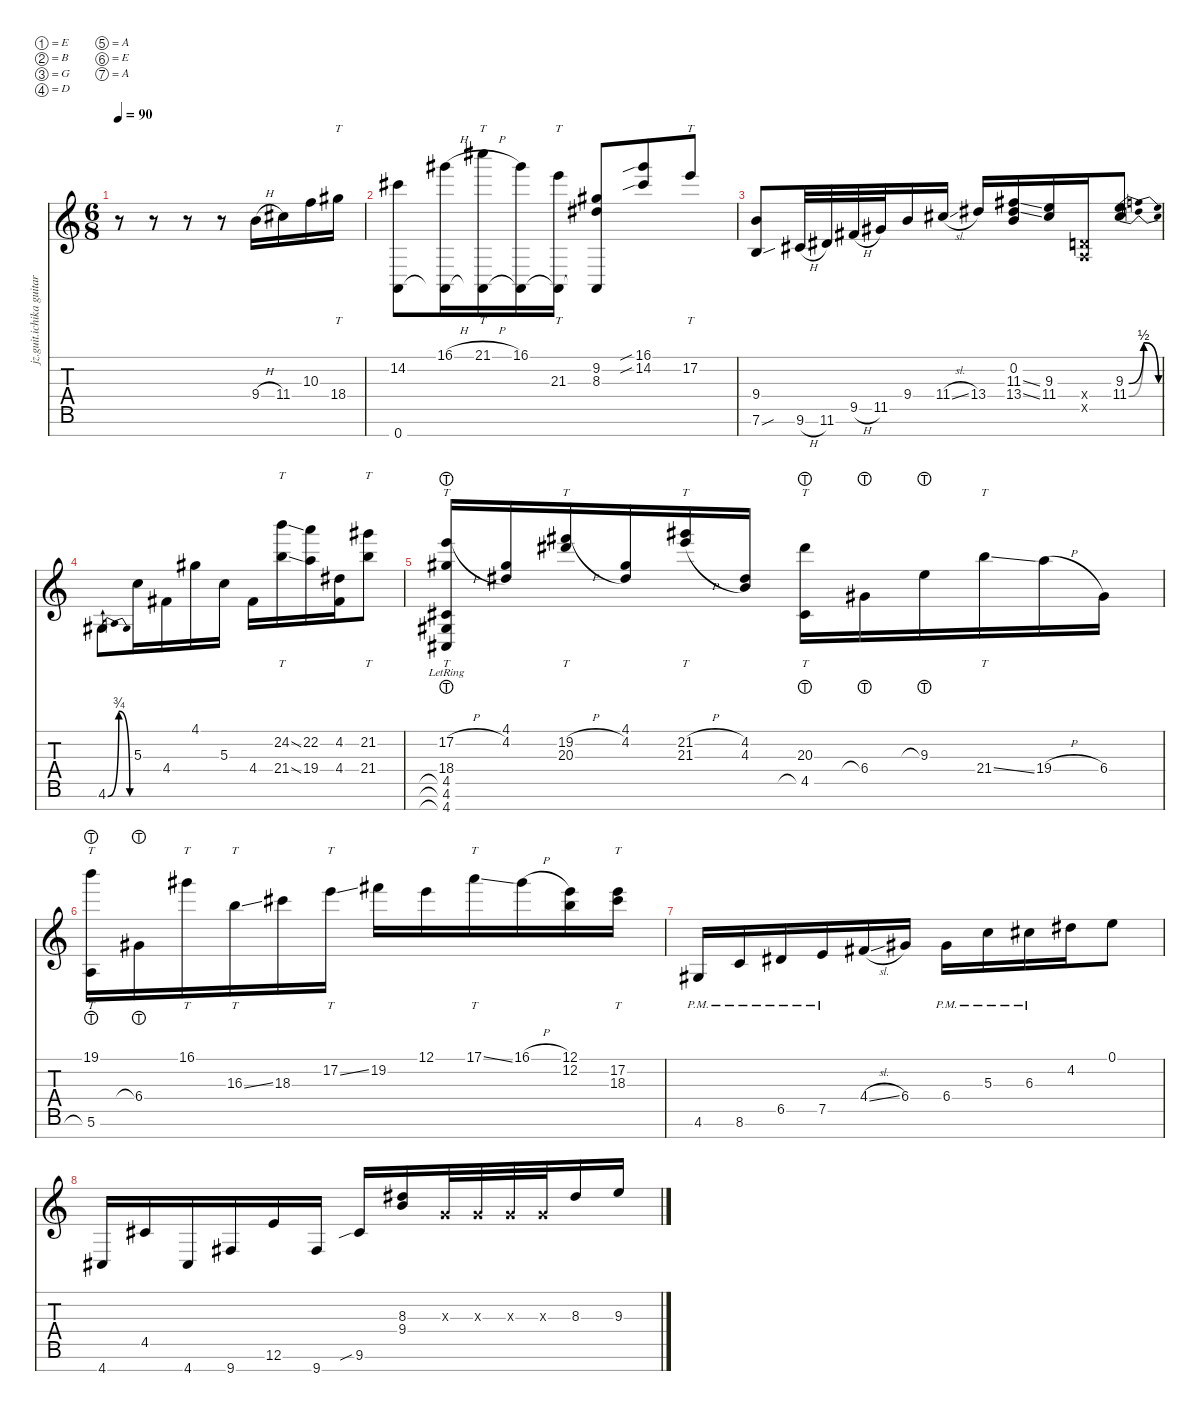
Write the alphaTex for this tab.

\defaultSystemsLayout 4
\hideDynamics
\bracketExtendMode nobrackets
\track ("Jazz Guitar" "jz.guit.ichika guitar") {instrument electricguitarjazz}
\staff {score tabs}
\tuning (E4 B3 G3 D3 A2 E2 A1)
\ts (6 8)
\beaming (8 3 3)
\tempo 90
\clef g2
\ks c
r.8{dy mf instrument electricguitarjazz beam Down} r.8{beam Down} r.8{beam Down} r.8{beam Down} 9.4{h}.16{beam Down} 11.4{acc #}.16{beam Down} 10.3.16{beam Down} 18.4{acc #}.16{tt beam Down} |
(14.2{acc #} 0.7).8{beam Down} (16.1{h acc #} 0.7{t}).16{beam Down} (21.1{h acc #} 0.7{t}).16{tt beam Down} (16.1{acc #} 0.7{t}).16{beam Down} (21.3 0.7{t}).16{tt beam Down} (9.2{acc #} 8.3{acc #} 0.7{t}).8{beam Up} (16.1{sib acc #} 14.2{sib acc #}).8{beam Up} 17.2.8{tt beam Up} |
(7.6{sou} 9.4).8{beam Up} 9.6{h acc #}.32{beam Up} 11.6{acc #}.32{beam Up} 9.5{h acc #}.32{beam Up} 11.5{acc #}.32{beam Up} 9.4.16{beam Up} 11.4{sl acc #}.16{beam Up} 13.4{acc #}.16{beam Up} (13.4{ss acc #} 11.3{ss acc #} 0.2).16{beam Up} (9.3 11.4{acc #}).16{beam Up} (0.4{x} 0.5{x}).16{beam Up} (9.3{be (bendrelease 0 0 9.6 2 20.4 2 30 0)} 11.4{be (bendrelease 0 0 9 2 20.4 2 30 0) acc #}).8{beam Up} |
4.6{be (bendrelease 0 0 10.2 3 20.4 3 30 0) acc #}.8{beam Down} 5.3.16{beam Down} 4.4{acc #}.16{beam Down} 4.1{acc #}.16{beam Down} 5.3.16{beam Down} 4.4{acc #}.16{beam Down} (21.4{ss} 24.2{ss}).16{tt beam Down} (22.2 19.4).16{beam Down} (4.4{acc #} 4.2{acc #}).16{beam Down} (21.2{acc #} 21.4).8{tt beam Down} |
(17.2{h} 18.4{acc #} 4.5{lht lr acc #} 4.6{lht lr acc #} 4.7{lht lr acc #}).16{tt beam Up} (4.2{acc #} 4.1{acc #}).16{beam Up} (19.2{h acc #} 20.3{acc #}).16{tt beam Up} (4.2{acc #} 4.1{acc #}).16{beam Up} (21.2{h acc #} 21.3{h}).16{tt beam Up} (4.3 4.2{acc #}).16{beam Up} (20.3{acc #} 4.5{lht acc #}).16{tt beam Down} 6.4{lht acc #}.16{beam Down} 9.3{lht}.16{beam Down} 21.4{ss}.16{tt beam Down} 19.4{h}.16{beam Down} 6.4{acc #}.16{beam Down} |
(19.1 5.6{lht}).16{tt beam Down} 6.4{lht acc #}.16{beam Down} 16.1{acc #}.16{tt beam Down} 16.3{ss}.16{tt beam Down} 18.3{acc #}.16{beam Down} 17.2{ss}.16{tt beam Down} 19.2{acc #}.16{beam Down} 12.1.16{beam Down} 17.1{ss}.16{tt beam Down} 16.1{h acc #}.16{beam Down} (12.1 12.2).16{beam Down} (17.2 18.3{acc #}).16{tt beam Down} |
4.6{pm acc #}.16{beam Up} 8.6{pm}.16{beam Up} 6.5{pm acc #}.16{beam Up} 7.5{pm}.16{beam Up} 4.4{sl acc #}.16{beam Up} 6.4{acc #}.16{beam Up} 6.4{pm acc #}.16{beam Down} 5.3{pm}.16{beam Down} 6.3{pm acc #}.16{beam Down} 4.2{acc #}.16{beam Down} 0.1.8{beam Down} |
4.7{acc #}.16{beam Up} 4.5{acc #}.16{beam Up} 4.7{acc #}.16{beam Up} 9.7{acc #}.16{beam Up} 12.6.16{beam Up} 9.7{acc #}.16{beam Up} 9.6{sib acc #}.16{beam Up} (8.3{acc #} 9.4).16{beam Up} 0.3{x}.32{beam Up} 0.3{x}.32{beam Up} 0.3{x}.32{beam Up} 0.3{x}.32{beam Up} 8.3{acc #}.16{beam Up} 9.3.16{beam Up}
